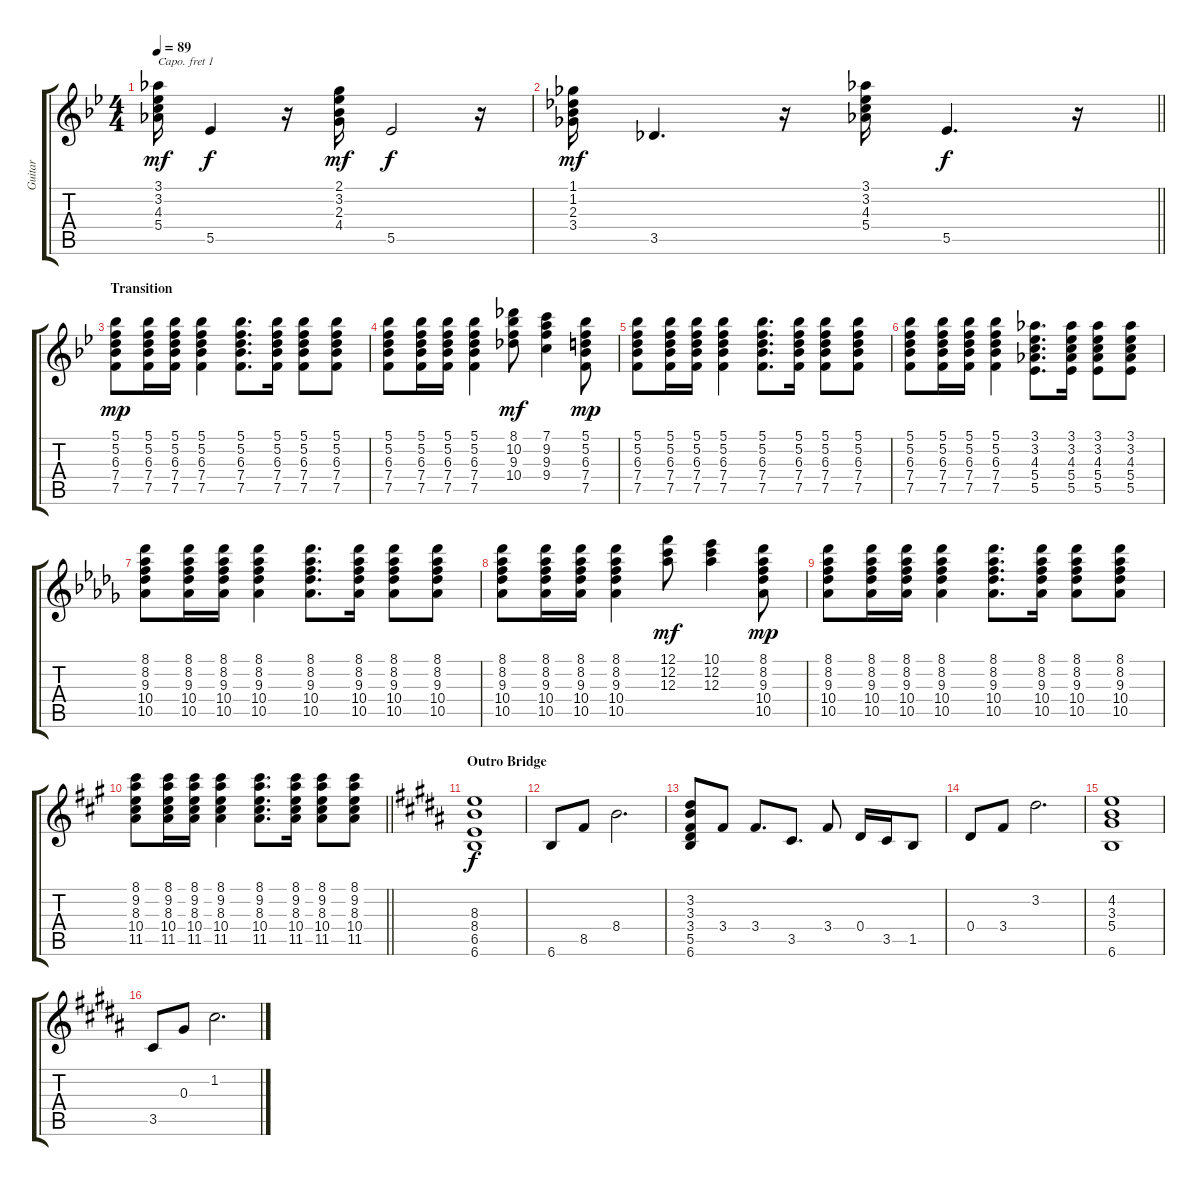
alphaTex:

\track ("Guitar" "Guitar") {instrument electricguitarclean}
\staff {score tabs}
\capo 1
\tuning (E4 B3 G3 D3 A2 E2) {hide}
\ts (4 4)
\tempo 89
\clef g2
\ks bb
(3.1 3.2 4.3 5.4).16{dy mf} 5.5.4{dy f} r.16 (2.1 3.2 2.3 4.4).16{dy mf} 5.5.2{dy f} r.16 |
\barLineRight lightlight
(1.1 1.2 2.3 3.4).16{dy mf} 3.5.4{d} r.16 (3.1 3.2 4.3 5.4).16 5.5.4{d dy f} r.16 |
\section ("" "Transition")
(5.1 5.2 6.3 7.4 7.5).8{dy mp} (5.1 5.2 6.3 7.4 7.5).16 (5.1 5.2 6.3 7.4 7.5).16 (5.1 5.2 6.3 7.4 7.5).4 (5.1 5.2 6.3 7.4 7.5).8{d} (5.1 5.2 6.3 7.4 7.5).16 (5.1 5.2 6.3 7.4 7.5).8 (5.1 5.2 6.3 7.4 7.5).8 |
(5.1 5.2 6.3 7.4 7.5).8 (5.1 5.2 6.3 7.4 7.5).16 (5.1 5.2 6.3 7.4 7.5).16 (5.1 5.2 6.3 7.4 7.5).4 (8.1 10.2 9.3 10.4).8{dy mf} (7.1 9.2 9.3 9.4).4 (5.1 5.2 6.3 7.4 7.5).8{dy mp} |
(5.1 5.2 6.3 7.4 7.5).8 (5.1 5.2 6.3 7.4 7.5).16 (5.1 5.2 6.3 7.4 7.5).16 (5.1 5.2 6.3 7.4 7.5).4 (5.1 5.2 6.3 7.4 7.5).8{d} (5.1 5.2 6.3 7.4 7.5).16 (5.1 5.2 6.3 7.4 7.5).8 (5.1 5.2 6.3 7.4 7.5).8 |
(5.1 5.2 6.3 7.4 7.5).8 (5.1 5.2 6.3 7.4 7.5).16 (5.1 5.2 6.3 7.4 7.5).16 (5.1 5.2 6.3 7.4 7.5).4 (3.1 3.2 4.3 5.4 5.5).8{d} (3.1 3.2 4.3 5.4 5.5).16 (3.1 3.2 4.3 5.4 5.5).8 (3.1 3.2 4.3 5.4 5.5).8 |
\ks db
(8.1 8.2 9.3 10.4 10.5).8 (8.1 8.2 9.3 10.4 10.5).16 (8.1 8.2 9.3 10.4 10.5).16 (8.1 8.2 9.3 10.4 10.5).4 (8.1 8.2 9.3 10.4 10.5).8{d} (8.1 8.2 9.3 10.4 10.5).16 (8.1 8.2 9.3 10.4 10.5).8 (8.1 8.2 9.3 10.4 10.5).8 |
(8.1 8.2 9.3 10.4 10.5).8 (8.1 8.2 9.3 10.4 10.5).16 (8.1 8.2 9.3 10.4 10.5).16 (8.1 8.2 9.3 10.4 10.5).4 (12.1 12.2 12.3).8{dy mf} (10.1 12.2 12.3).4 (8.1 8.2 9.3 10.4 10.5).8{dy mp} |
(8.1 8.2 9.3 10.4 10.5).8 (8.1 8.2 9.3 10.4 10.5).16 (8.1 8.2 9.3 10.4 10.5).16 (8.1 8.2 9.3 10.4 10.5).4 (8.1 8.2 9.3 10.4 10.5).8{d} (8.1 8.2 9.3 10.4 10.5).16 (8.1 8.2 9.3 10.4 10.5).8 (8.1 8.2 9.3 10.4 10.5).8 |
\barLineRight lightlight
\ks a
(8.1 9.2 8.3 10.4 11.5).8 (8.1 9.2 8.3 10.4 11.5).16 (8.1 9.2 8.3 10.4 11.5).16 (8.1 9.2 8.3 10.4 11.5).4 (8.1 9.2 8.3 10.4 11.5).8{d} (8.1 9.2 8.3 10.4 11.5).16 (8.1 9.2 8.3 10.4 11.5).8 (8.1 9.2 8.3 10.4 11.5).8 |
\section ("" "Outro Bridge")
\ks b
(8.3 8.4 6.5 6.6).1{dy f} |
6.6.8 8.5.8 8.4.2{d} |
(3.2 3.3 3.4 5.5 6.6).8 3.4.8 3.4.8{d} 3.5.8{d} 3.4.8 0.4.16 3.5.16 1.5.8 |
0.4.8 3.4.8 3.2.2{d} |
(4.2 3.3 5.4 6.6).1 |
3.5.8 0.3.8 1.2.2{d}
